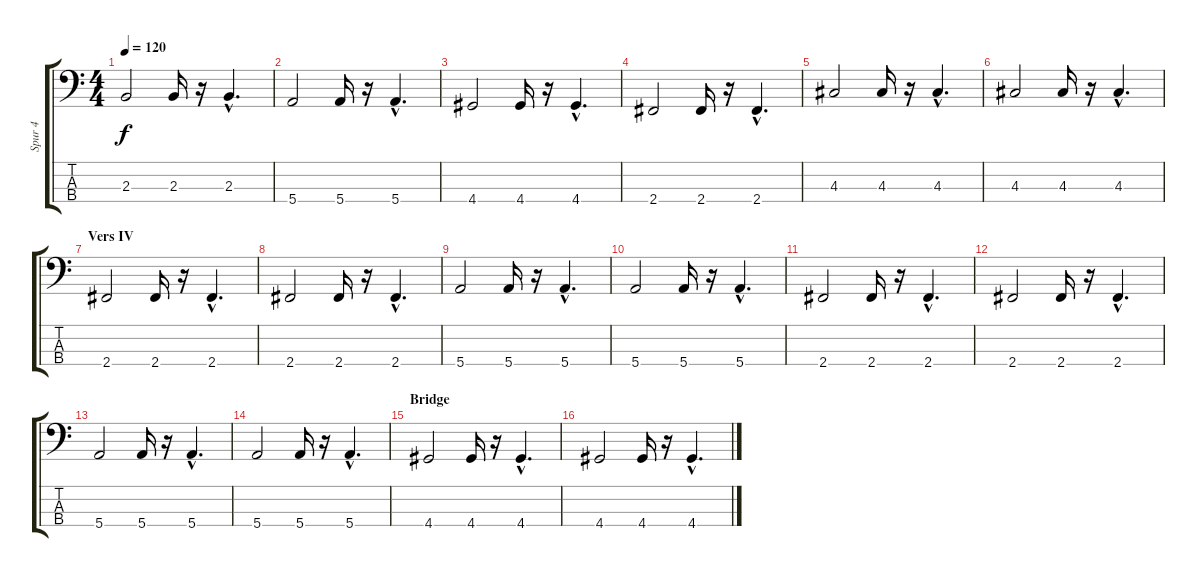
\track ("Spur 4" "Spur 4") {instrument electricbasspick}
\staff {score tabs}
\tuning (G2 D2 A1 E1) {hide}
\ts (4 4)
\tempo 120
\clef f4
\ks c
2.3.2{dy f} 2.3.16 r.16 2.3{hac}.4{d} |
5.4.2 5.4.16 r.16 5.4{hac}.4{d} |
4.4.2 4.4.16 r.16 4.4{hac}.4{d} |
2.4.2 2.4.16 r.16 2.4{hac}.4{d} |
4.3.2 4.3.16 r.16 4.3{hac}.4{d} |
4.3.2 4.3.16 r.16 4.3{hac}.4{d} |
\section ("" "Vers IV")
2.4.2 2.4.16 r.16 2.4{hac}.4{d} |
2.4.2 2.4.16 r.16 2.4{hac}.4{d} |
5.4.2 5.4.16 r.16 5.4{hac}.4{d} |
5.4.2 5.4.16 r.16 5.4{hac}.4{d} |
2.4.2 2.4.16 r.16 2.4{hac}.4{d} |
2.4.2 2.4.16 r.16 2.4{hac}.4{d} |
5.4.2 5.4.16 r.16 5.4{hac}.4{d} |
5.4.2 5.4.16 r.16 5.4{hac}.4{d} |
\section ("" "Bridge")
4.4.2 4.4.16 r.16 4.4{hac}.4{d} |
4.4.2 4.4.16 r.16 4.4{hac}.4{d}
